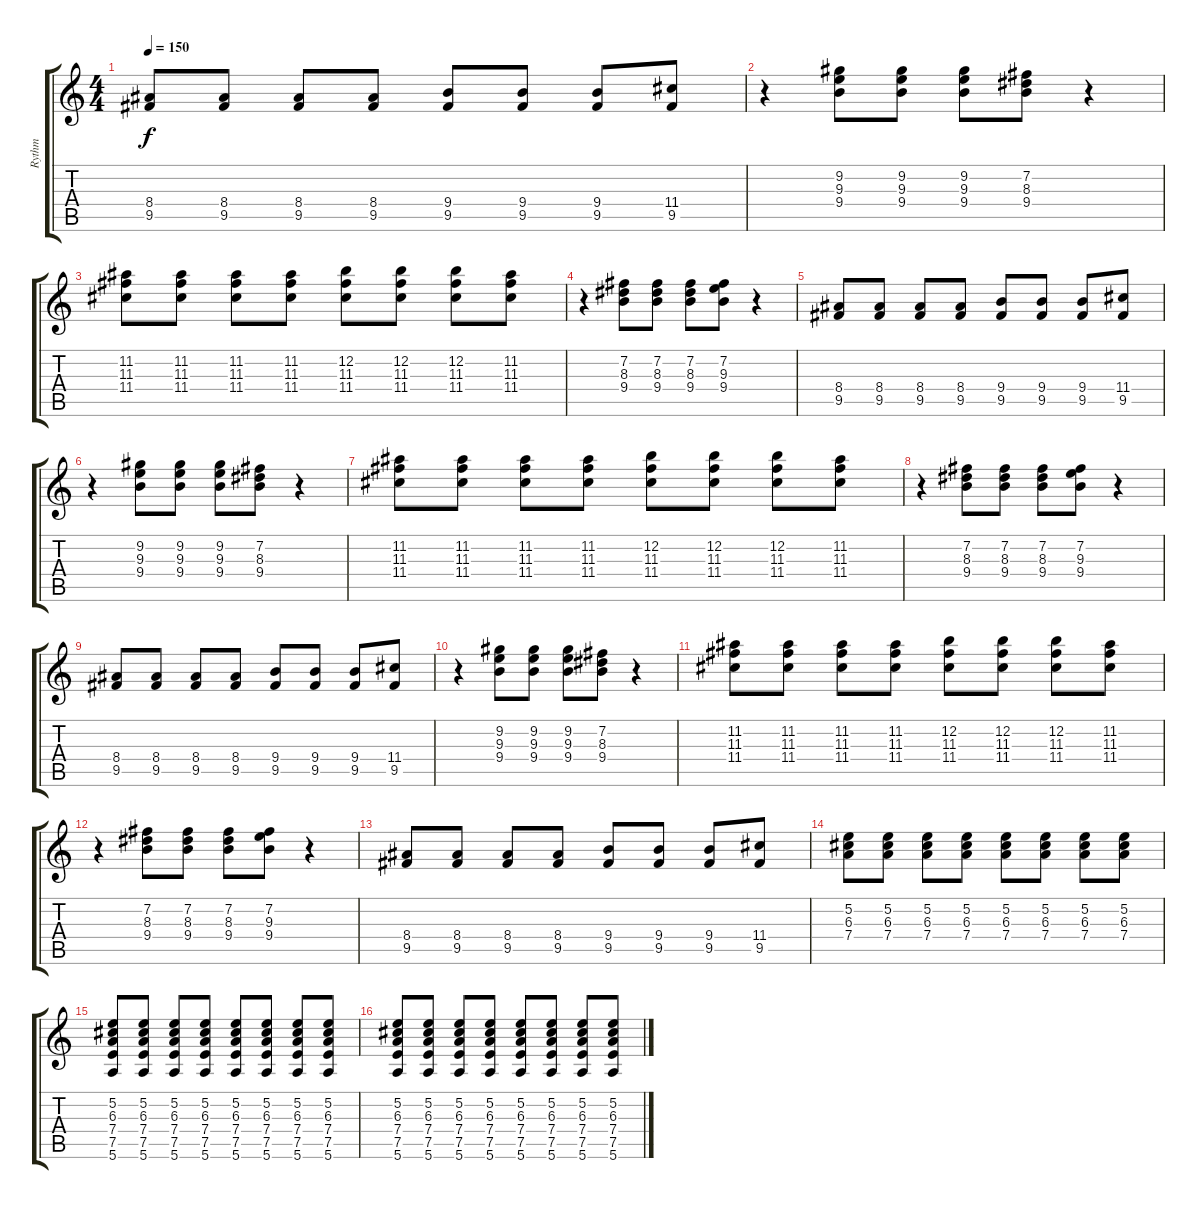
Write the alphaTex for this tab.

\track ("Rythm" "Rythm") {instrument distortionguitar}
\staff {score tabs}
\tuning (E4 B3 G3 D3 A2 E2) {hide}
\ts (4 4)
\tempo 150
\clef g2
\ks c
(8.4 9.5).8{dy f} (8.4 9.5).8 (8.4 9.5).8 (8.4 9.5).8 (9.4 9.5).8 (9.4 9.5).8 (9.4 9.5).8 (11.4 9.5).8 |
r.4 (9.2 9.3 9.4).8 (9.2 9.3 9.4).8 (9.2 9.3 9.4).8 (7.2 8.3 9.4).8 r.4 |
(11.2 11.3 11.4).8 (11.2 11.3 11.4).8 (11.2 11.3 11.4).8 (11.2 11.3 11.4).8 (12.2 11.3 11.4).8 (12.2 11.3 11.4).8 (12.2 11.3 11.4).8 (11.2 11.3 11.4).8 |
r.4 (7.2 8.3 9.4).8 (7.2 8.3 9.4).8 (7.2 8.3 9.4).8 (7.2 9.3 9.4).8 r.4 |
(8.4 9.5).8 (8.4 9.5).8 (8.4 9.5).8 (8.4 9.5).8 (9.4 9.5).8 (9.4 9.5).8 (9.4 9.5).8 (11.4 9.5).8 |
r.4 (9.2 9.3 9.4).8 (9.2 9.3 9.4).8 (9.2 9.3 9.4).8 (7.2 8.3 9.4).8 r.4 |
(11.2 11.3 11.4).8 (11.2 11.3 11.4).8 (11.2 11.3 11.4).8 (11.2 11.3 11.4).8 (12.2 11.3 11.4).8 (12.2 11.3 11.4).8 (12.2 11.3 11.4).8 (11.2 11.3 11.4).8 |
r.4 (7.2 8.3 9.4).8 (7.2 8.3 9.4).8 (7.2 8.3 9.4).8 (7.2 9.3 9.4).8 r.4 |
(8.4 9.5).8 (8.4 9.5).8 (8.4 9.5).8 (8.4 9.5).8 (9.4 9.5).8 (9.4 9.5).8 (9.4 9.5).8 (11.4 9.5).8 |
r.4 (9.2 9.3 9.4).8 (9.2 9.3 9.4).8 (9.2 9.3 9.4).8 (7.2 8.3 9.4).8 r.4 |
(11.2 11.3 11.4).8 (11.2 11.3 11.4).8 (11.2 11.3 11.4).8 (11.2 11.3 11.4).8 (12.2 11.3 11.4).8 (12.2 11.3 11.4).8 (12.2 11.3 11.4).8 (11.2 11.3 11.4).8 |
r.4 (7.2 8.3 9.4).8 (7.2 8.3 9.4).8 (7.2 8.3 9.4).8 (7.2 9.3 9.4).8 r.4 |
(8.4 9.5).8 (8.4 9.5).8 (8.4 9.5).8 (8.4 9.5).8 (9.4 9.5).8 (9.4 9.5).8 (9.4 9.5).8 (11.4 9.5).8 |
(5.2 6.3 7.4).8 (5.2 6.3 7.4).8 (5.2 6.3 7.4).8 (5.2 6.3 7.4).8 (5.2 6.3 7.4).8 (5.2 6.3 7.4).8 (5.2 6.3 7.4).8 (5.2 6.3 7.4).8 |
(5.2 6.3 7.4 7.5 5.6).8 (5.2 6.3 7.4 7.5 5.6).8 (5.2 6.3 7.4 7.5 5.6).8 (5.2 6.3 7.4 7.5 5.6).8 (5.2 6.3 7.4 7.5 5.6).8 (5.2 6.3 7.4 7.5 5.6).8 (5.2 6.3 7.4 7.5 5.6).8 (5.2 6.3 7.4 7.5 5.6).8 |
(5.2 6.3 7.4 7.5 5.6).8 (5.2 6.3 7.4 7.5 5.6).8 (5.2 6.3 7.4 7.5 5.6).8 (5.2 6.3 7.4 7.5 5.6).8 (5.2 6.3 7.4 7.5 5.6).8 (5.2 6.3 7.4 7.5 5.6).8 (5.2 6.3 7.4 7.5 5.6).8 (5.2 6.3 7.4 7.5 5.6).8
